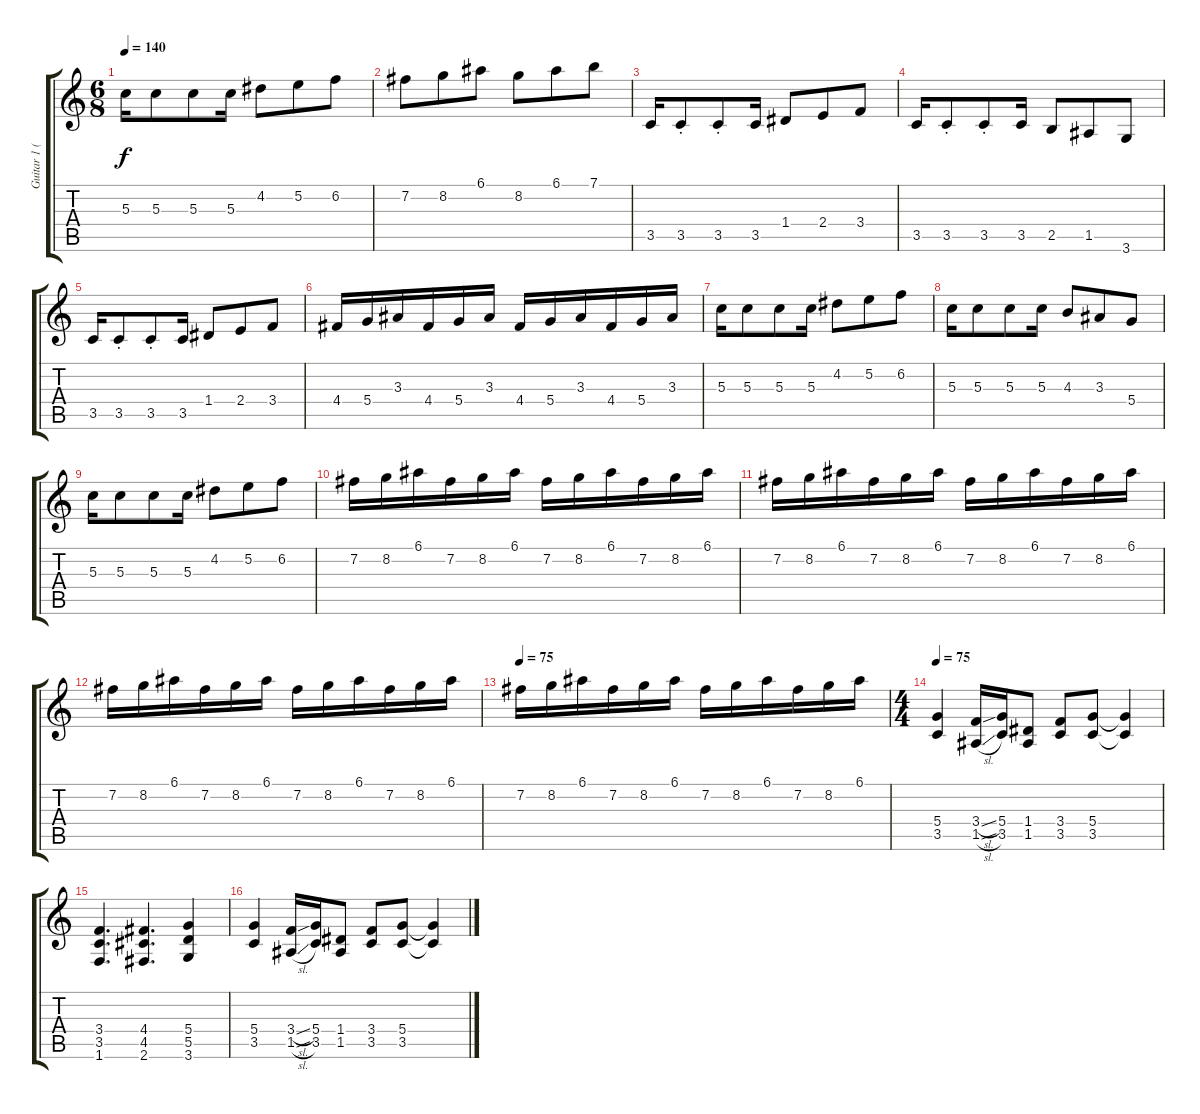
\track ("Guitar 1 (Fripp)" "Guitar 1 (") {instrument overdrivenguitar}
\staff {score tabs}
\tuning (E4 B3 G3 D3 A2 E2) {hide}
\ts (6 8)
\tempo 140
\clef g2
\ks c
5.3.16{dy f} 5.3.8 5.3.8 5.3.16 4.2.8 5.2.8 6.2.8 |
7.2.8 8.2.8 6.1.8 8.2.8 6.1.8 7.1.8 |
3.5.16 3.5{st}.8 3.5{st}.8 3.5.16 1.4.8 2.4.8 3.4.8 |
3.5.16 3.5{st}.8 3.5{st}.8 3.5.16 2.5.8 1.5.8 3.6.8 |
3.5.16 3.5{st}.8 3.5{st}.8 3.5.16 1.4.8 2.4.8 3.4.8 |
4.4.16 5.4.16 3.3.16 4.4.16 5.4.16 3.3.16 4.4.16 5.4.16 3.3.16 4.4.16 5.4.16 3.3.16 |
5.3.16 5.3.8 5.3.8 5.3.16 4.2.8 5.2.8 6.2.8 |
5.3.16 5.3.8 5.3.8 5.3.16 4.3.8 3.3.8 5.4.8 |
5.3.16 5.3.8 5.3.8 5.3.16 4.2.8 5.2.8 6.2.8 |
7.2.16 8.2.16 6.1.16 7.2.16 8.2.16 6.1.16 7.2.16 8.2.16 6.1.16 7.2.16 8.2.16 6.1.16 |
7.2.16 8.2.16 6.1.16 7.2.16 8.2.16 6.1.16 7.2.16 8.2.16 6.1.16 7.2.16 8.2.16 6.1.16 |
7.2.16 8.2.16 6.1.16 7.2.16 8.2.16 6.1.16 7.2.16 8.2.16 6.1.16 7.2.16 8.2.16 6.1.16 |
\tempo 75
7.2.16 8.2.16 6.1.16 7.2.16 8.2.16 6.1.16 7.2.16 8.2.16 6.1.16 7.2.16 8.2.16 6.1.16 |
\ts (4 4)
\tempo 75
(5.4 3.5).4 (3.4{sl} 1.5{sl}).16 (5.4 3.5).16 (1.4 1.5).8 (3.4 3.5).8 (5.4 3.5).8 (5.4{t} 3.5{t}).4 |
(3.4 3.5 1.6).4{d} (4.4 4.5 2.6).4{d} (5.4 5.5 3.6).4 |
(5.4 3.5).4 (3.4{sl} 1.5{sl}).16 (5.4 3.5).16 (1.4 1.5).8 (3.4 3.5).8 (5.4 3.5).8 (5.4{t} 3.5{t}).4
